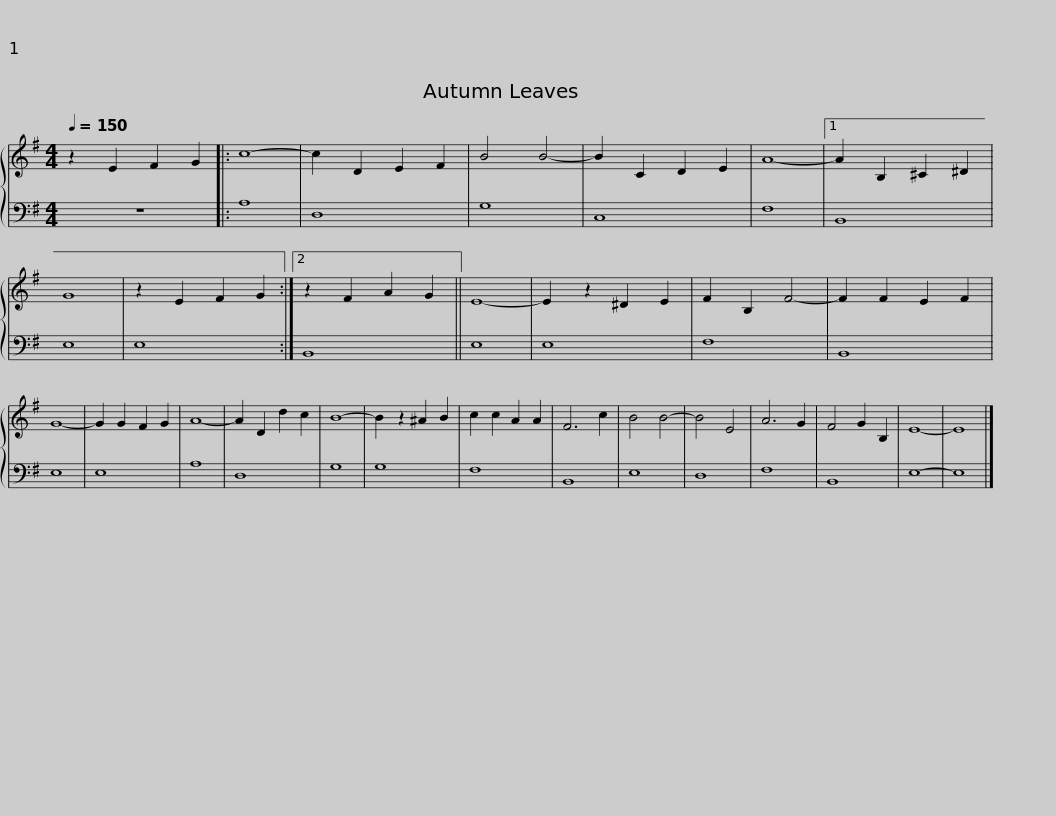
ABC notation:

X:1
%%score { 1 | 2 }
L:1/8
Q:1/4=150
M:4/4
I:linebreak $
K:G
V:1 treble
V:2 bass
V:1
 z2 E2 F2 G2 |: c8- | c2 D2 E2 F2 | B4 B4- | B2 C2 D2 E2 | %5
 A8- |1 A2 B,2 ^C2 ^D2 | G8 | z2 E2 F2 G2 :|2 z2 F2 A2 G2 || %10
 E8- |$ E2 z2 ^D2 E2 | F2 B,2 F4- | F2 F2 E2 F2 | G8- | %15
 G2 G2 F2 G2 | A8- | A2 D2 d2 c2 | B8- | B2 z2 ^A2 B2 | %20
 c2 c2 A2 A2 | F6 c2 |$ B4 B4- | B4 E4 | A6 G2 | %25
 F4 G2 B,2 | E8- | E8 |] %28
V:2
 z8 |: A,8 | D,8 | G,8 | C,8 | %5
 F,8 |1 B,,8 | E,8 | E,8 :|2 B,,8 || %10
 E,8 |$ E,8 | F,8 | B,,8 | E,8 | %15
 E,8 | A,8 | D,8 | G,8 | G,8 | %20
 F,8 | B,,8 |$ E,8 | D,8 | F,8 | %25
 B,,8 | E,8- | E,8 |] %28
